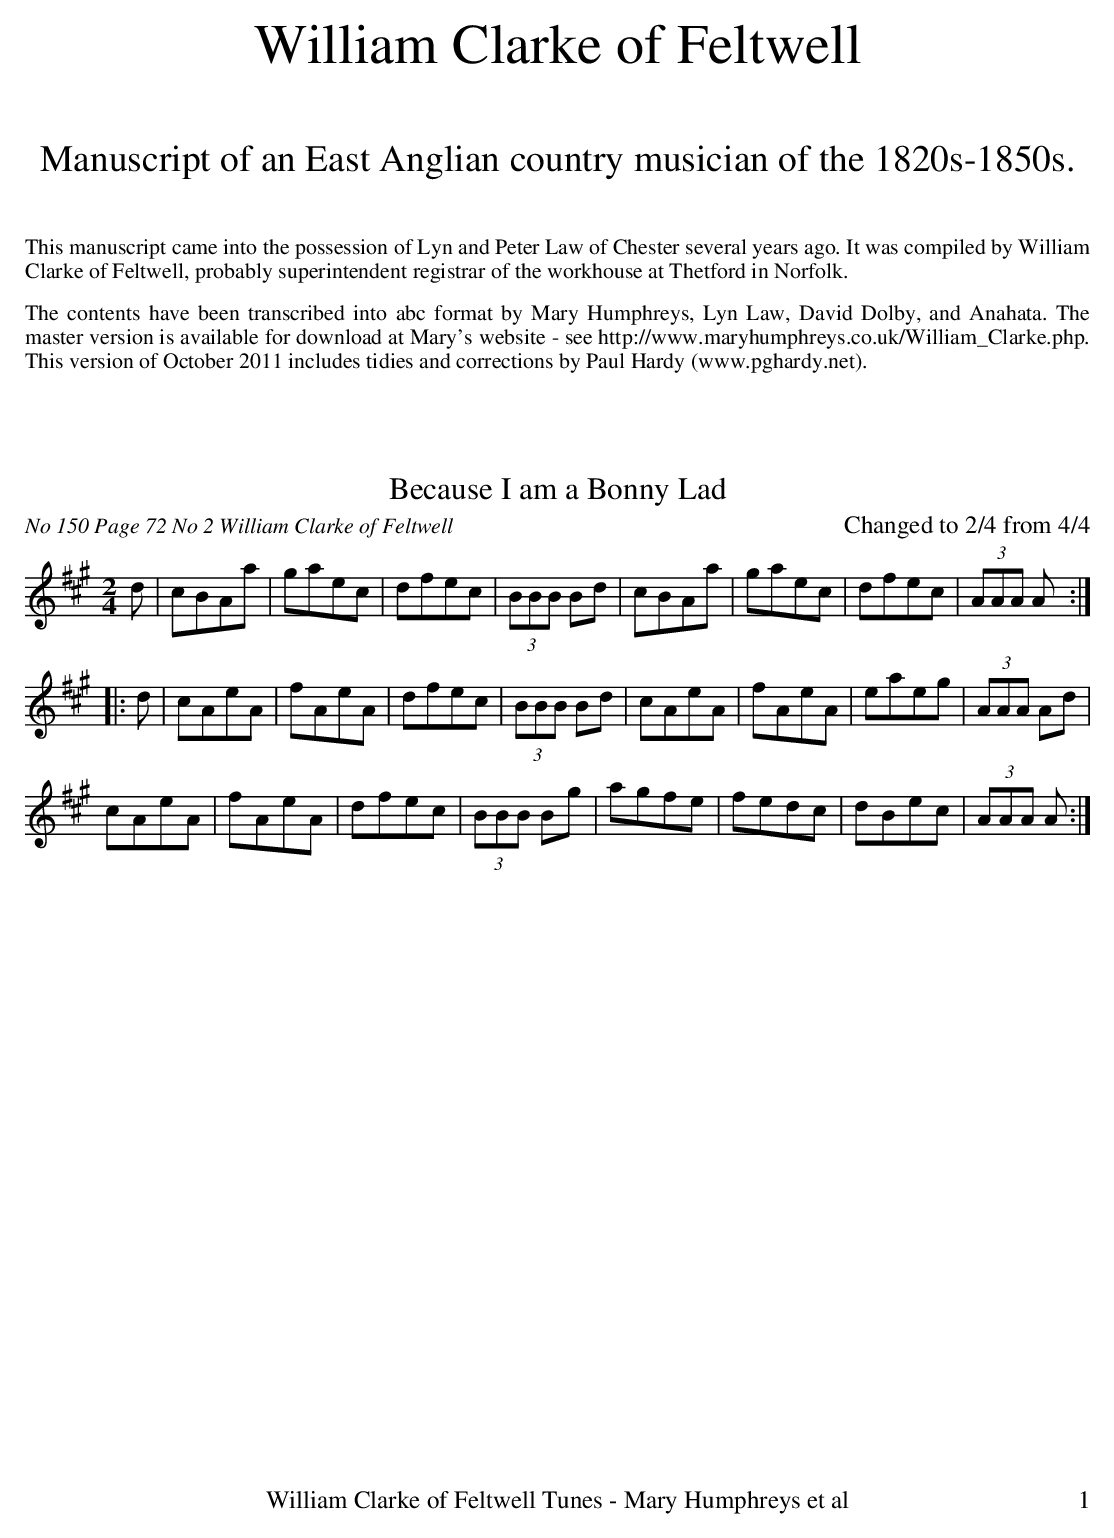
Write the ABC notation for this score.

X:1
T:Because I am a Bonny Lad
O:No 150 Page 72 No 2 William Clarke of Feltwell
M:2/4
L:1/8
K:A
d|cBAa|gaec|dfec|(3BBB Bd|cBAa|gaec|dfec|(3AAA A:|
|:d|cAeA|fAeA|dfec|(3BBB Bd|cAeA|fAeA|eaeg|(3AAA Ad|
cAeA|fAeA|dfec|(3 BBB Bg|agfe|fedc|dBec|(3AAA A:|
